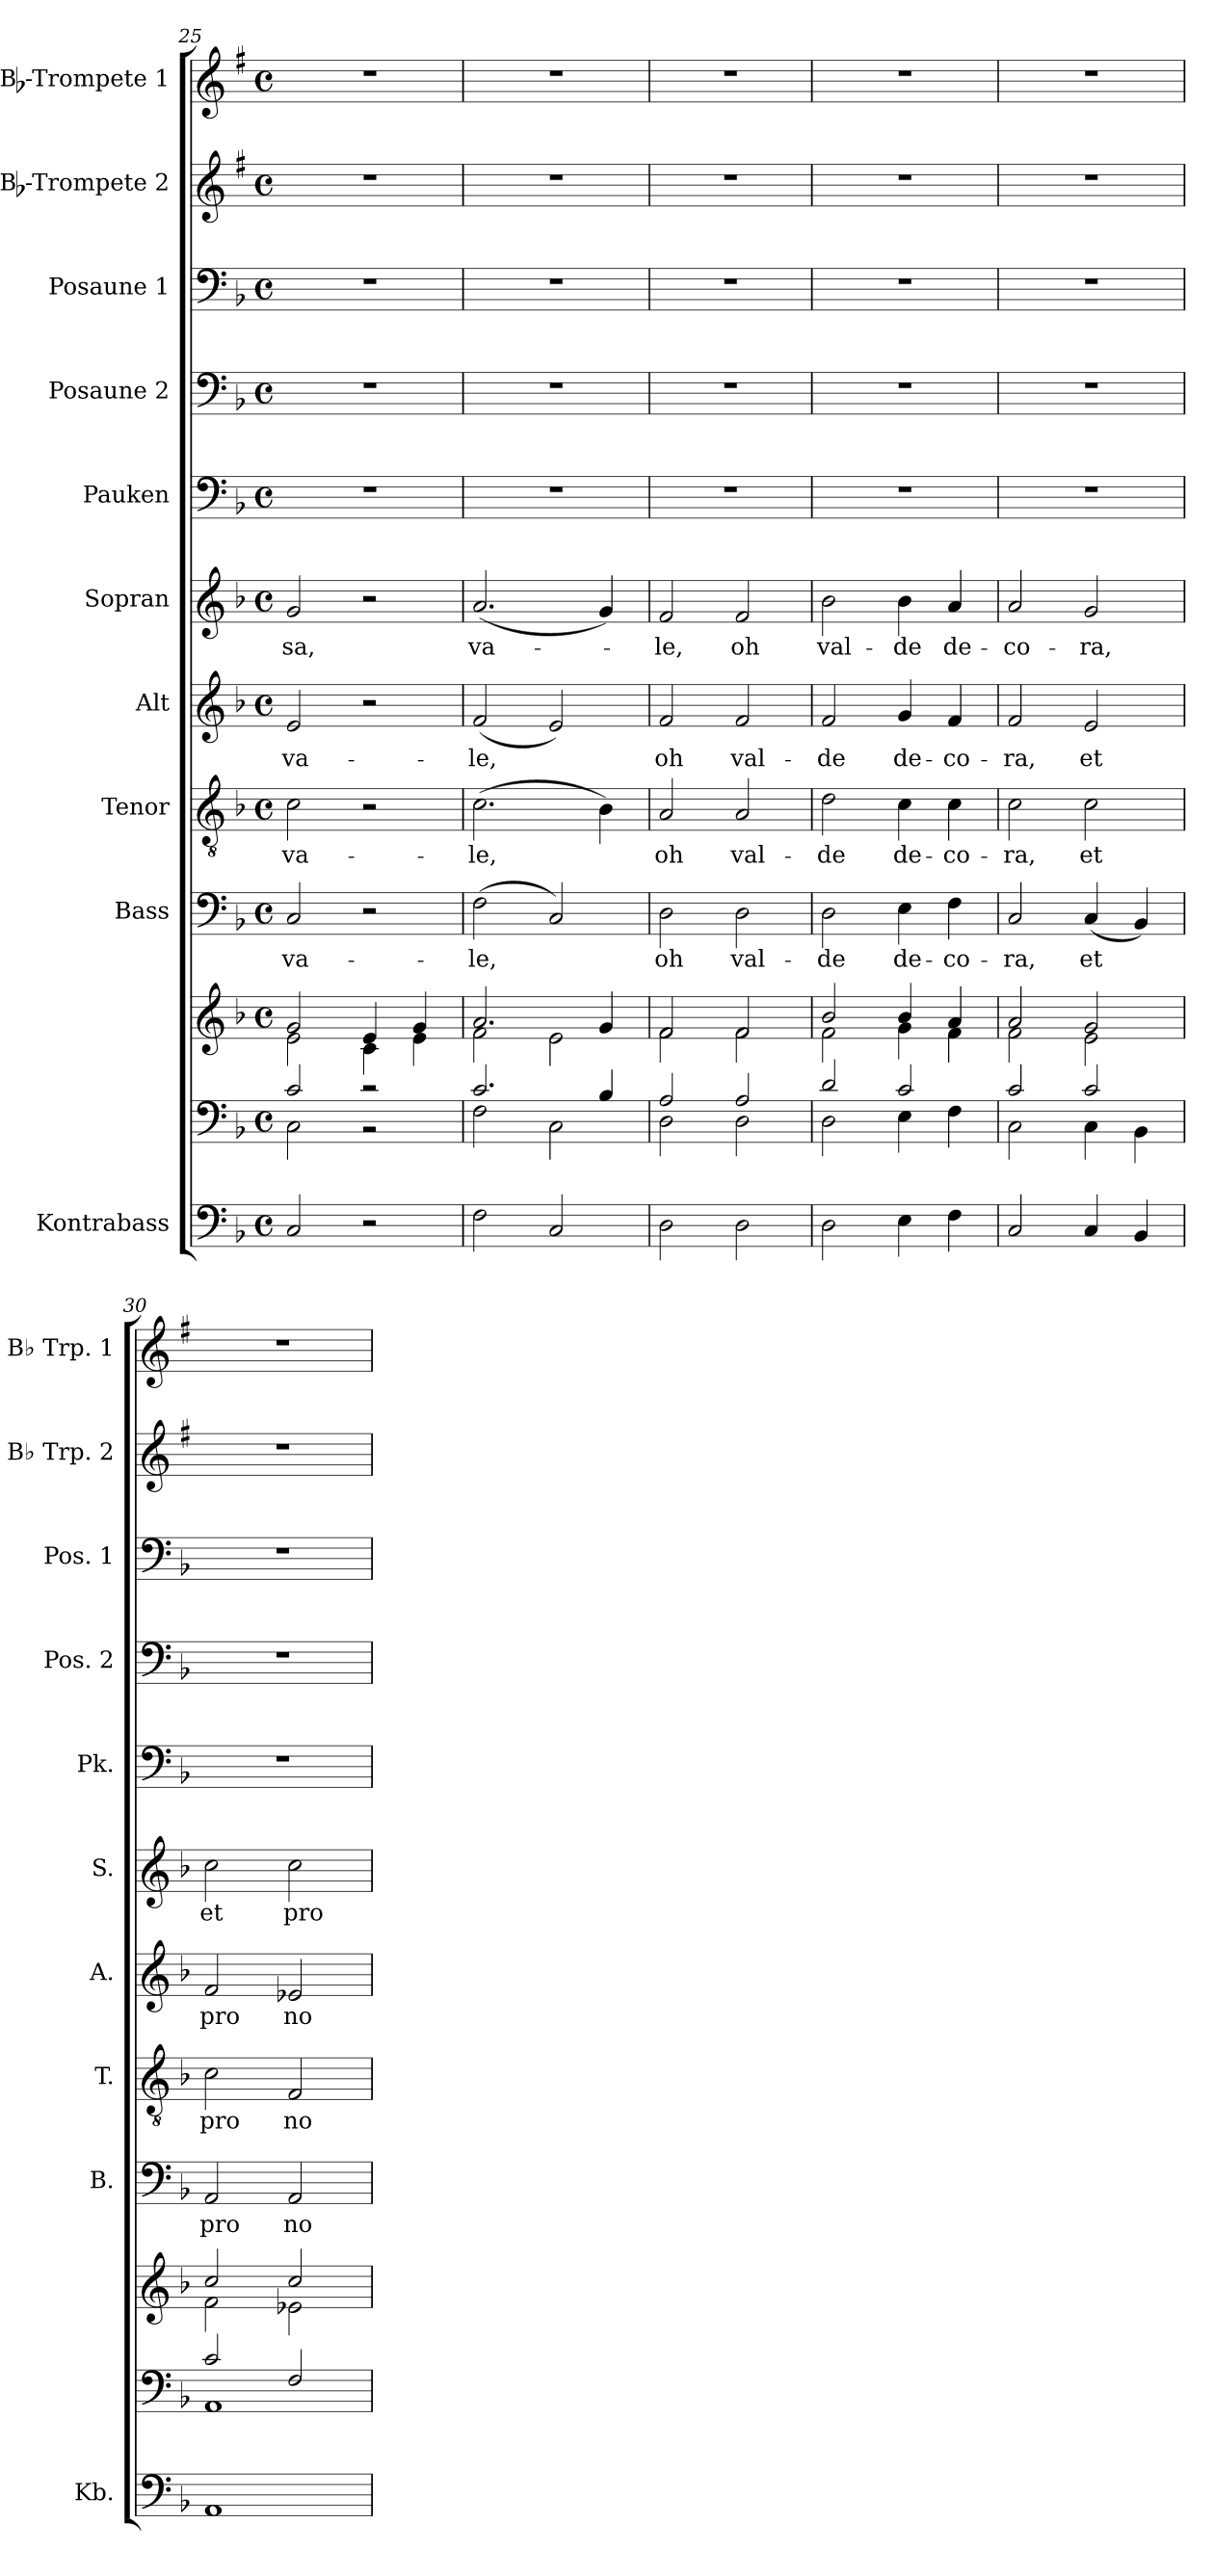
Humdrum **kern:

**kern	**kern	**kern	**kern	**text	**kern	**text	**kern	**text	**kern	**text	**kern	**kern	**kern	**kern	**kern
*part11	*part10	*part10	*part9	*part9	*part8	*part8	*part7	*part7	*part6	*part6	*part5	*part4	*part3	*part2	*part1
*staff12	*staff11	*staff10	*staff9	*staff9	*staff8	*staff8	*staff7	*staff7	*staff6	*staff6	*staff5	*staff4	*staff3	*staff2	*staff1
*I"Kontrabass	*	*	*I"Bass	*	*I"Tenor	*	*I"Alt	*	*I"Sopran	*	*I"Pauken	*I"Posaune 2	*I"Posaune 1	*I"Bb-Trompete 2	*I"Bb-Trompete 1
*I'Kb.	*	*	*I'B.	*	*I'T.	*	*I'A.	*	*I'S.	*	*I'Pk.	*I'Pos. 2	*I'Pos. 1	*I'Bb Trp. 2	*I'Bb Trp. 1
!!LO:LB:g=z
*clefF4	*clefF4	*clefG2	*clefF4	*	*clefGv2	*	*clefG2	*	*clefG2	*	*clefF4	*clefF4	*clefF4	*clefG2	*clefG2
*ITrd7c12	*	*	*	*	*	*	*	*	*	*	*	*	*	*ITrd1c2	*ITrd1c2
*k[b-]	*k[b-]	*k[b-]	*k[b-]	*	*k[b-]	*	*k[b-]	*	*k[b-]	*	*k[b-]	*k[b-]	*k[b-]	*k[b-]	*k[b-]
*F:	*F:	*F:	*F:	*	*F:	*	*F:	*	*F:	*	*F:	*F:	*F:	*F:	*F:
*M4/4	*M4/4	*M4/4	*M4/4	*	*M4/4	*	*M4/4	*	*M4/4	*	*M4/4	*M4/4	*M4/4	*M4/4	*M4/4
*met(c)	*met(c)	*met(c)	*met(c)	*	*met(c)	*	*met(c)	*	*met(c)	*	*met(c)	*met(c)	*met(c)	*met(c)	*met(c)
=25	=25	=25	=25	=25	=25	=25	=25	=25	=25	=25	=25	=25	=25	=25	=25
*	*^	*^	*	*	*	*	*	*	*	*	*	*	*	*	*
!	!	!	!	!	!	!LO:LY:b	!	!LO:LY:b	!	!LO:LY:b	!	!LO:LY:b	!	!	!	!	!
2CC/	2c/	2C\	2g/	2e\	2C/	va-	2c\	va-	2e/	va-	2g/	-sa,	1r	1r	1r	1r	1r
2r	2r	2r	4e/	4c\	2r	.	2r	.	2r	.	2r	.	.	.	.	.	.
.	.	.	4g/	4e\	.	.	.	.	.	.	.	.	.	.	.	.	.
=26	=26	=26	=26	=26	=26	=26	=26	=26	=26	=26	=26	=26	=26	=26	=26	=26	=26
!	!	!	!	!	!	!LO:LY:b	!	!LO:LY:b	!	!LO:LY:b	!	!LO:LY:b	!	!	!	!	!
2FF\	2.c/	2F\	2.a/	2f\	(>2F\	-le,	(>2.c\	-le,	(<2f/	-le,	(<2.a/	va-	1r	1r	1r	1r	1r
2CC/	.	2C\	.	2e\	2C/)	.	.	.	2e/)	.	.	.	.	.	.	.	.
.	4B-/	.	4g/	.	.	.	4B-\)	.	.	.	4g/)	.	.	.	.	.	.
=27	=27	=27	=27	=27	=27	=27	=27	=27	=27	=27	=27	=27	=27	=27	=27	=27	=27
!	!	!	!	!	!	!LO:LY:b	!	!LO:LY:b	!	!LO:LY:b	!	!LO:LY:b	!	!	!	!	!
2DD\	2A/	2D\	2f/	2f\	2D\	oh	2A/	oh	2f/	oh	2f/	-le,	1r	1r	1r	1r	1r
!	!	!	!	!	!	!LO:LY:b	!	!LO:LY:b	!	!LO:LY:b	!	!LO:LY:b	!	!	!	!	!
2DD\	2A/	2D\	2f/	2f\	2D\	val-	2A/	val-	2f/	val-	2f/	oh	.	.	.	.	.
=28	=28	=28	=28	=28	=28	=28	=28	=28	=28	=28	=28	=28	=28	=28	=28	=28	=28
!	!	!	!	!	!	!LO:LY:b	!	!LO:LY:b	!	!LO:LY:b	!	!LO:LY:b	!	!	!	!	!
2DD\	2d/	2D\	2b-/	2f\	2D\	-de	2d\	-de	2f/	-de	2b-\	val-	1r	1r	1r	1r	1r
!	!	!	!	!	!	!LO:LY:b	!	!LO:LY:b	!	!LO:LY:b	!	!LO:LY:b	!	!	!	!	!
4EE\	2c/	4E\	4b-/	4g\	4E\	de-	4c\	de-	4g/	de-	4b-\	-de	.	.	.	.	.
!	!	!	!	!	!	!LO:LY:b	!	!LO:LY:b	!	!LO:LY:b	!	!LO:LY:b	!	!	!	!	!
4FF\	.	4F\	4a/	4f\	4F\	-co-	4c\	-co-	4f/	-co-	4a/	de-	.	.	.	.	.
=29	=29	=29	=29	=29	=29	=29	=29	=29	=29	=29	=29	=29	=29	=29	=29	=29	=29
!	!	!	!	!	!	!LO:LY:b	!	!LO:LY:b	!	!LO:LY:b	!	!LO:LY:b	!	!	!	!	!
2CC/	2c/	2C\	2a/	2f\	2C/	-ra,	2c\	-ra,	2f/	-ra,	2a/	-co-	1r	1r	1r	1r	1r
!	!	!	!	!	!	!LO:LY:b	!	!LO:LY:b	!	!LO:LY:b	!	!LO:LY:b	!	!	!	!	!
4CC/	2c/	4C\	2g/	2e\	(<4C/	et	2c\	et	2e/	et	2g/	-ra,	.	.	.	.	.
4BBB-/	.	4BB-\	.	.	4BB-/)	.	.	.	.	.	.	.	.	.	.	.	.
=30	=30	=30	=30	=30	=30	=30	=30	=30	=30	=30	=30	=30	=30	=30	=30	=30	=30
!	!	!	!	!	!	!LO:LY:b	!	!LO:LY:b	!	!LO:LY:b	!	!LO:LY:b	!	!	!	!	!
1AAA	2c/	1AA	2cc/	2f\	2AA/	pro	2c\	pro	2f/	pro	2cc\	et	1r	1r	1r	1r	1r
!	!	!	!	!	!	!LO:LY:b	!	!LO:LY:b	!	!LO:LY:b	!	!LO:LY:b	!	!	!	!	!
.	2F/	.	2cc/	2e-X\	2AA/	no-	2F/	no-	2e-X/	no-	2cc\	pro	.	.	.	.	.
*	*v	*v	*	*	*	*	*	*	*	*	*	*	*	*	*	*	*
*	*	*v	*v	*	*	*	*	*	*	*	*	*	*	*	*	*
=	=	=	=	=	=	=	=	=	=	=	=	=	=	=	=
*-	*-	*-	*-	*-	*-	*-	*-	*-	*-	*-	*-	*-	*-	*-	*-
